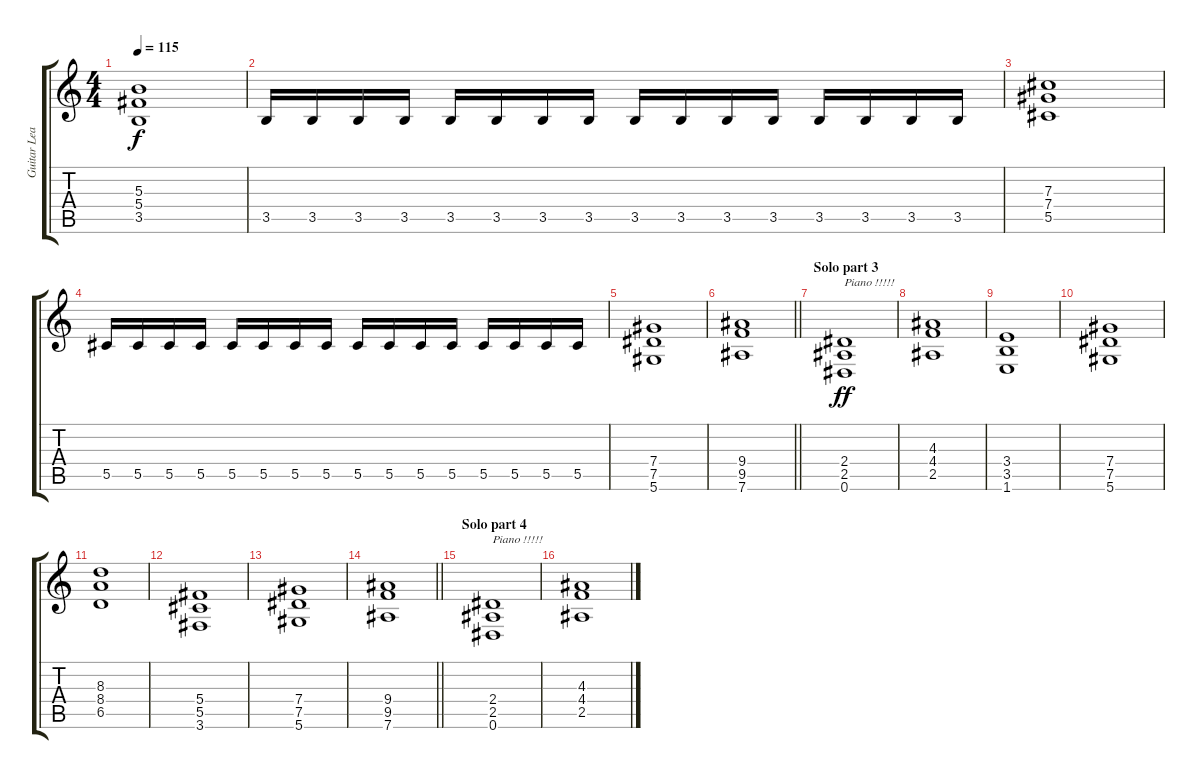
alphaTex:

\track ("Guitar Lead 1" "Guitar Lea") {instrument distortionguitar}
\staff {score tabs}
\tuning (Eb4 Bb3 Gb3 Db3 Ab2 Eb2) {hide}
\ts (4 4)
\tempo 115
\clef g2
\ks c
(5.3 5.4 3.5).1{dy f} |
3.5.16 3.5.16 3.5.16 3.5.16 3.5.16 3.5.16 3.5.16 3.5.16 3.5.16 3.5.16 3.5.16 3.5.16 3.5.16 3.5.16 3.5.16 3.5.16 |
(7.3 7.4 5.5).1 |
5.5.16 5.5.16 5.5.16 5.5.16 5.5.16 5.5.16 5.5.16 5.5.16 5.5.16 5.5.16 5.5.16 5.5.16 5.5.16 5.5.16 5.5.16 5.5.16 |
(7.4 7.5 5.6).1 |
\barLineRight lightlight
(9.4 9.5 7.6).1 |
\section ("" "Solo part 3")
(2.4 2.5 0.6).1{txt "Piano !!!!!" dy ff volume 8} |
(4.3 4.4 2.5).1 |
(3.4 3.5 1.6).1 |
(7.4 7.5 5.6).1 |
(8.3 8.4 6.5).1 |
(5.4 5.5 3.6).1 |
(7.4 7.5 5.6).1 |
\barLineRight lightlight
(9.4 9.5 7.6).1 |
\section ("" "Solo part 4")
(2.4 2.5 0.6).1{txt "Piano !!!!!"} |
(4.3 4.4 2.5).1
